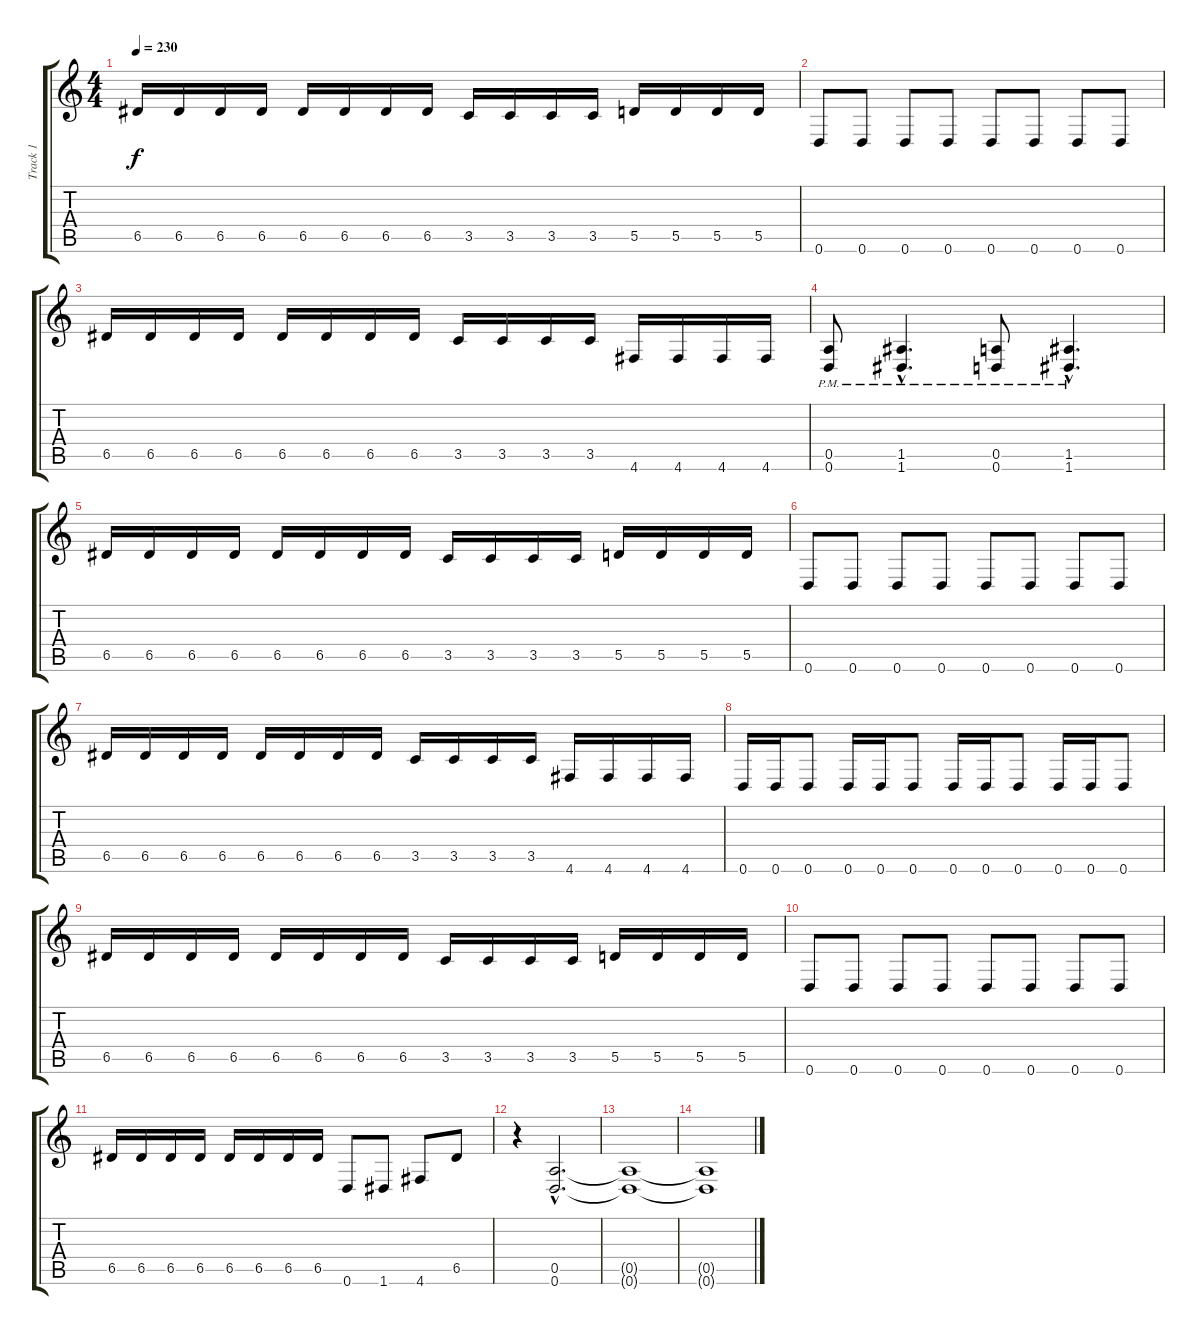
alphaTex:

\track ("Track 1" "Track 1") {instrument overdrivenguitar}
\staff {score tabs}
\tuning (E4 B3 G3 D3 A2 D2) {hide}
\ts (4 4)
\tempo 230
\clef g2
\ks c
6.5.16{dy f} 6.5.16 6.5.16 6.5.16 6.5.16 6.5.16 6.5.16 6.5.16 3.5.16 3.5.16 3.5.16 3.5.16 5.5.16 5.5.16 5.5.16 5.5.16 |
0.6.8 0.6.8 0.6.8 0.6.8 0.6.8 0.6.8 0.6.8 0.6.8 |
6.5.16 6.5.16 6.5.16 6.5.16 6.5.16 6.5.16 6.5.16 6.5.16 3.5.16 3.5.16 3.5.16 3.5.16 4.6.16 4.6.16 4.6.16 4.6.16 |
(0.5{pm} 0.6{pm}).8 (1.5{hac pm} 1.6{hac pm}).4{d} (0.5{pm} 0.6{pm}).8 (1.5{hac pm} 1.6{hac pm}).4{d} |
6.5.16 6.5.16 6.5.16 6.5.16 6.5.16 6.5.16 6.5.16 6.5.16 3.5.16 3.5.16 3.5.16 3.5.16 5.5.16 5.5.16 5.5.16 5.5.16 |
0.6.8 0.6.8 0.6.8 0.6.8 0.6.8 0.6.8 0.6.8 0.6.8 |
6.5.16 6.5.16 6.5.16 6.5.16 6.5.16 6.5.16 6.5.16 6.5.16 3.5.16 3.5.16 3.5.16 3.5.16 4.6.16 4.6.16 4.6.16 4.6.16 |
0.6.16 0.6.16 0.6.8 0.6.16 0.6.16 0.6.8 0.6.16 0.6.16 0.6.8 0.6.16 0.6.16 0.6.8 |
6.5.16 6.5.16 6.5.16 6.5.16 6.5.16 6.5.16 6.5.16 6.5.16 3.5.16 3.5.16 3.5.16 3.5.16 5.5.16 5.5.16 5.5.16 5.5.16 |
0.6.8 0.6.8 0.6.8 0.6.8 0.6.8 0.6.8 0.6.8 0.6.8 |
6.5.16 6.5.16 6.5.16 6.5.16 6.5.16 6.5.16 6.5.16 6.5.16 0.6.8 1.6.8 4.6.8 6.5.8 |
r.4 (0.5{hac} 0.6{hac}).2{d} |
(0.5{t} 0.6{t}).1{volume 3} |
(0.5{t} 0.6{t}).1
